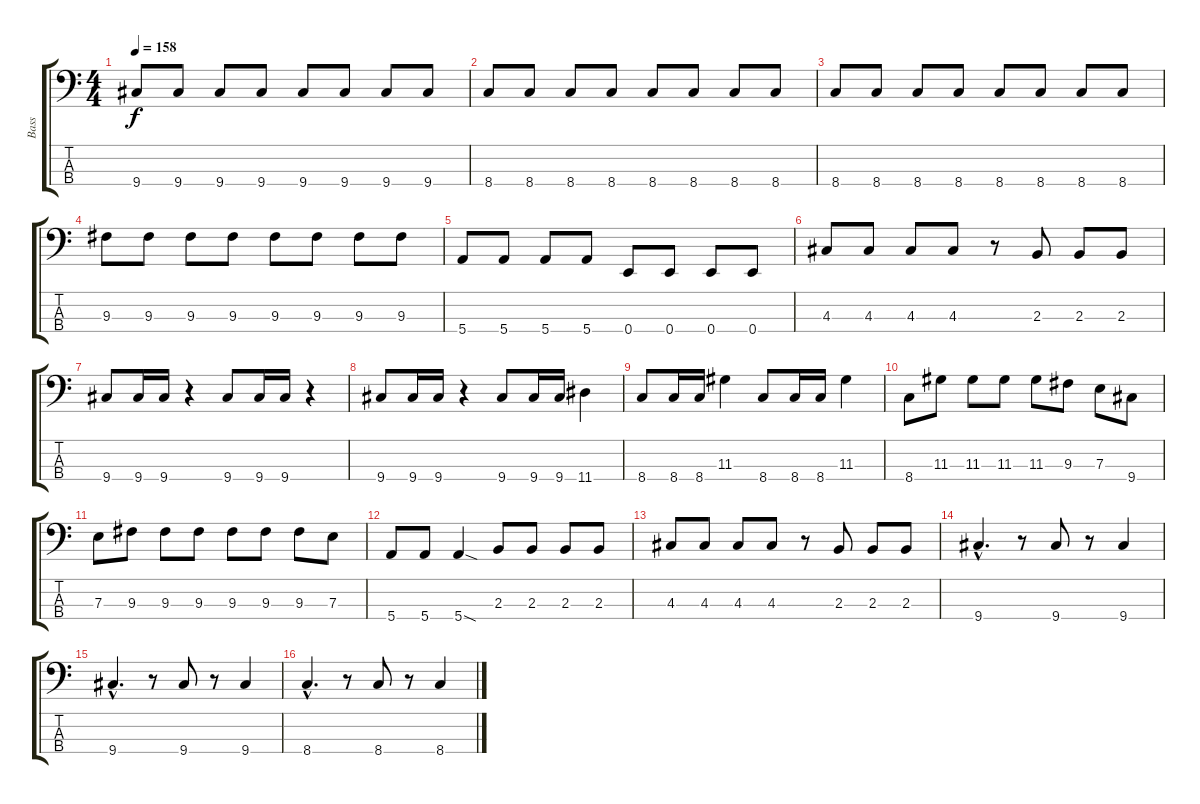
\track ("Bass" "Bass") {instrument electricbassfinger}
\staff {score tabs}
\tuning (G2 D2 A1 E1) {hide}
\ts (4 4)
\tempo 158
\clef f4
\ks c
9.4.8{dy f} 9.4.8 9.4.8 9.4.8 9.4.8 9.4.8 9.4.8 9.4.8 |
8.4.8 8.4.8 8.4.8 8.4.8 8.4.8 8.4.8 8.4.8 8.4.8 |
8.4.8 8.4.8 8.4.8 8.4.8 8.4.8 8.4.8 8.4.8 8.4.8 |
9.3.8 9.3.8 9.3.8 9.3.8 9.3.8 9.3.8 9.3.8 9.3.8 |
5.4.8 5.4.8 5.4.8 5.4.8 0.4.8 0.4.8 0.4.8 0.4.8 |
4.3.8 4.3.8 4.3.8 4.3.8 r.8 2.3.8 2.3.8 2.3.8 |
9.4.8 9.4.16 9.4.16 r.4 9.4.8 9.4.16 9.4.16 r.4 |
9.4.8 9.4.16 9.4.16 r.4 9.4.8 9.4.16 9.4.16 11.4.4 |
8.4.8 8.4.16 8.4.16 11.3.4 8.4.8 8.4.16 8.4.16 11.3.4 |
8.4.8 11.3.8 11.3.8 11.3.8 11.3.8 9.3.8 7.3.8 9.4.8 |
7.3.8 9.3.8 9.3.8 9.3.8 9.3.8 9.3.8 9.3.8 7.3.8 |
5.4.8 5.4.8 5.4{sod}.4 2.3.8 2.3.8 2.3.8 2.3.8 |
4.3.8 4.3.8 4.3.8 4.3.8 r.8 2.3.8 2.3.8 2.3.8 |
9.4{hac}.4{d} r.8 9.4.8 r.8 9.4.4 |
9.4{hac}.4{d} r.8 9.4.8 r.8 9.4.4 |
8.4{hac}.4{d} r.8 8.4.8 r.8 8.4.4
